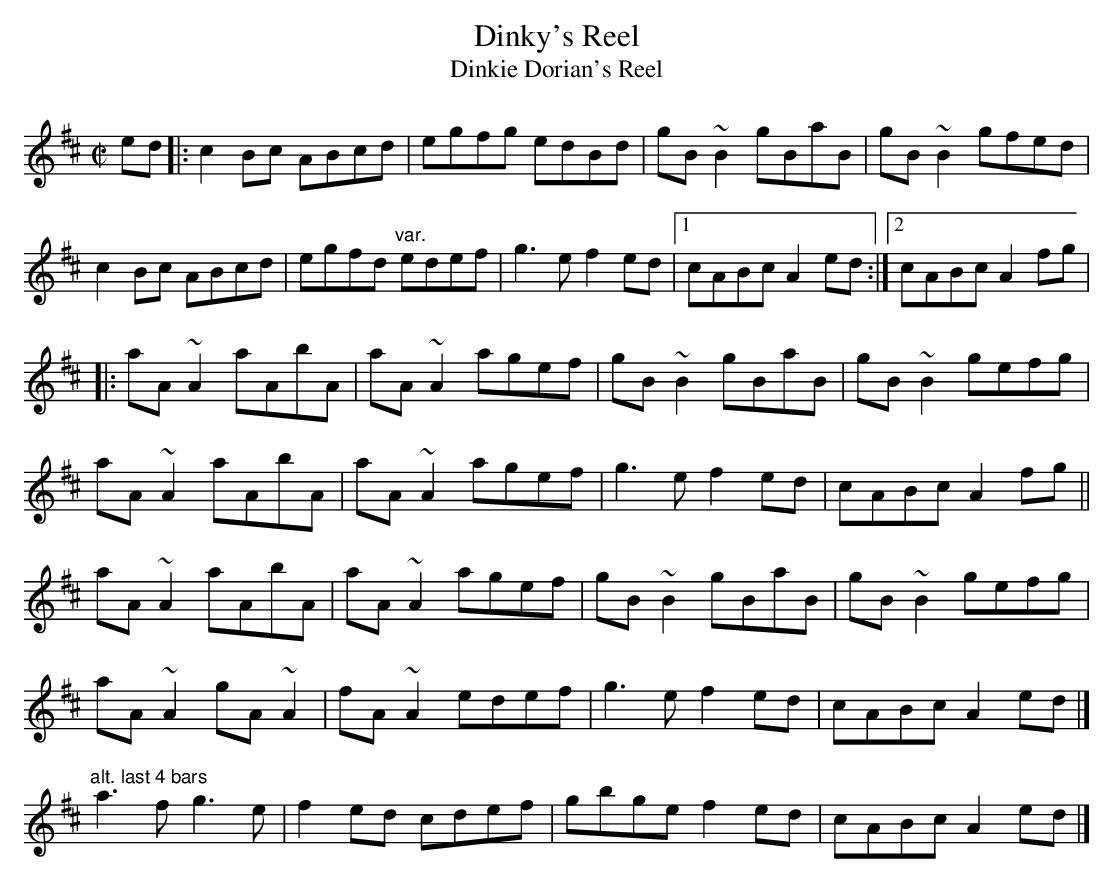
X:1
T:Dinky's Reel
T:Dinkie Dorian's Reel
M:C|
L:1/8
K:AMix
ed[|:c2Bc ABcd|egfg edBd|gB~B2 gBaB|gB~B2 gfed|!
c2Bc ABcd|egfd "var."edef|g3e f2ed|1cABc A2ed:|2cABc A2fg|!
|:aA~A2 aAbA|aA~A2 agef|gB~B2 gBaB|gB~B2 gefg|!
aA~A2 aAbA|aA~A2 agef|g3e f2ed|cABc A2fg||!
aA~A2 aAbA|aA~A2 agef|gB~B2 gBaB|gB~B2 gefg|!
aA~A2 gA~A2|fA~A2 edef|g3e f2ed|cABc A2ed|]!
"alt. last 4 bars"a3f g3e|f2ed cdef|gbge f2ed|cABc A2ed|]!
